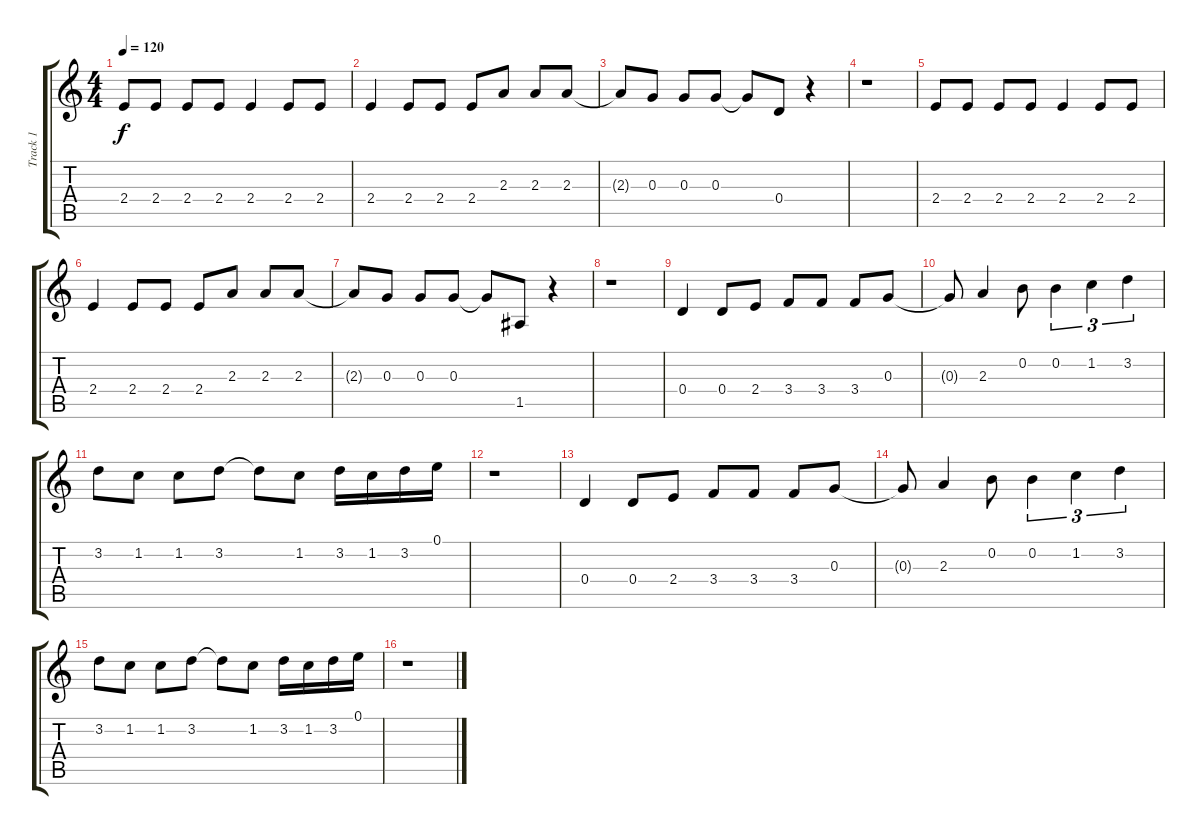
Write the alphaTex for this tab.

\track ("Track 1" "Track 1") {instrument overdrivenguitar}
\staff {score tabs}
\tuning (E4 B3 G3 D3 A2 E2) {hide}
\ts (4 4)
\tempo 120
\clef g2
\ks c
2.4.8{dy f} 2.4.8 2.4.8 2.4.8 2.4.4 2.4.8 2.4.8 |
2.4.4 2.4.8 2.4.8 2.4.8 2.3.8 2.3.8 2.3.8 |
2.3{t}.8 0.3.8 0.3.8 0.3.8 0.3{t}.8 0.4.8 r.4 |
r.1 |
2.4.8 2.4.8 2.4.8 2.4.8 2.4.4 2.4.8 2.4.8 |
2.4.4 2.4.8 2.4.8 2.4.8 2.3.8 2.3.8 2.3.8 |
2.3{t}.8 0.3.8 0.3.8 0.3.8 0.3{t}.8 1.5.8 r.4 |
r.1 |
0.4.4 0.4.8 2.4.8 3.4.8 3.4.8 3.4.8 0.3.8 |
0.3{t}.8 2.3.4 0.2.8 0.2.4{tu (3 2)} 1.2.4{tu (3 2)} 3.2.4{tu (3 2)} |
3.2.8 1.2.8 1.2.8 3.2.8 3.2{t}.8 1.2.8 3.2.16 1.2.16 3.2.16 0.1.16 |
r.1 |
0.4.4 0.4.8 2.4.8 3.4.8 3.4.8 3.4.8 0.3.8 |
0.3{t}.8 2.3.4 0.2.8 0.2.4{tu (3 2)} 1.2.4{tu (3 2)} 3.2.4{tu (3 2)} |
3.2.8 1.2.8 1.2.8 3.2.8 3.2{t}.8 1.2.8 3.2.16 1.2.16 3.2.16 0.1.16 |
r.1
